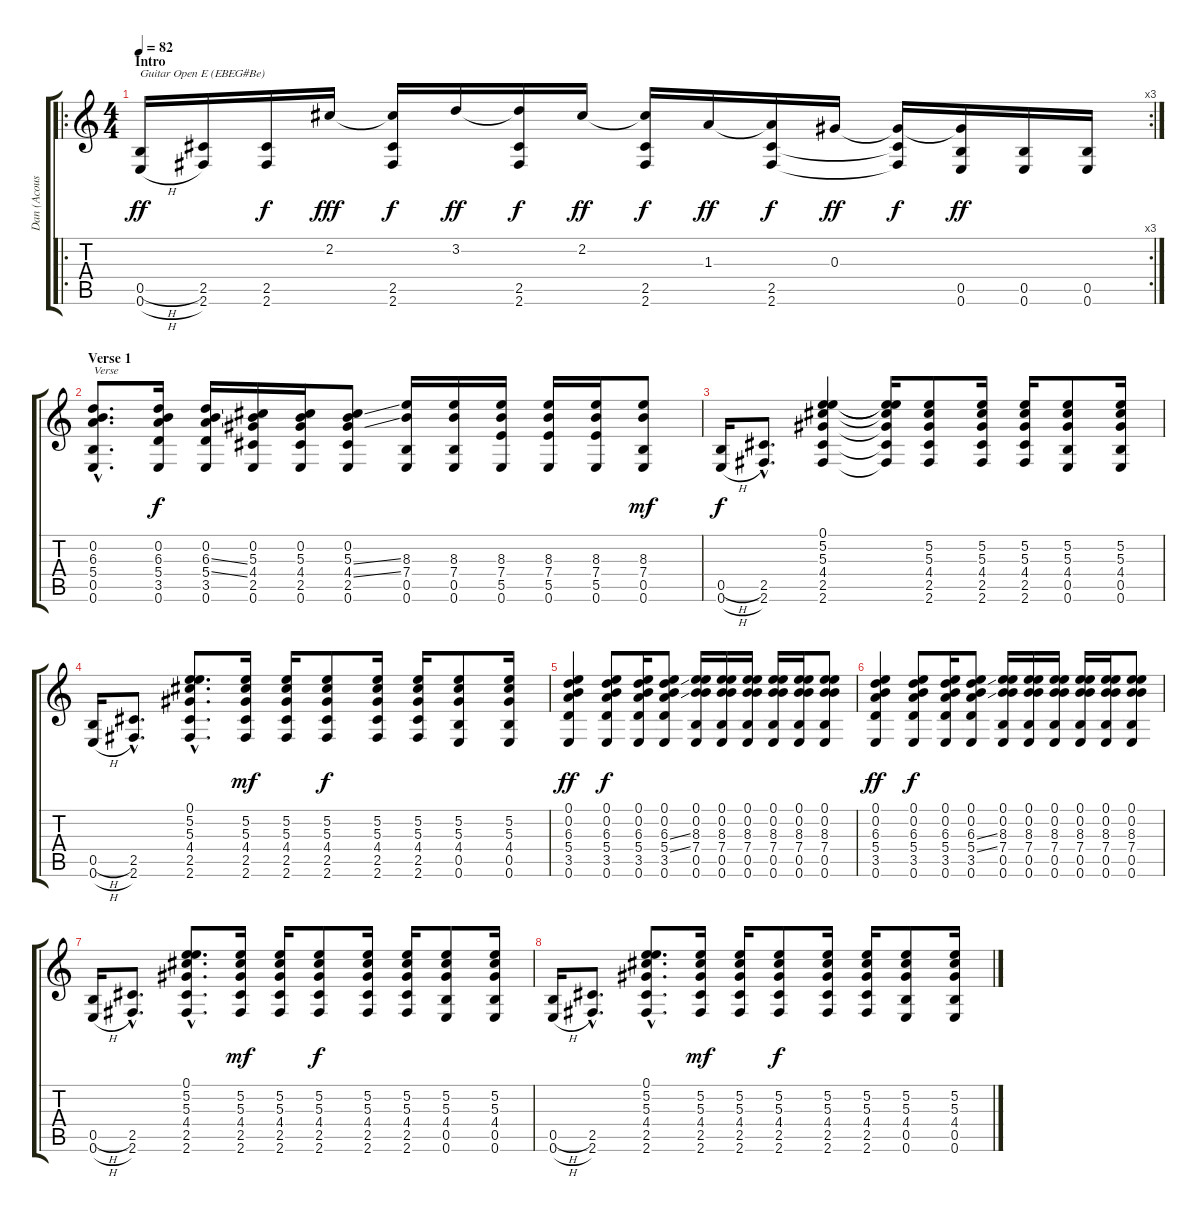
\track ("Dan (Acoustic guitar)" "Dan (Acous") {instrument acousticguitarsteel}
\staff {score tabs}
\tuning (E4 B3 Ab3 E3 B2 E2) {hide}
\ro
\rc 3
\ts (4 4)
\section ("" "Intro")
\tempo 82
\clef g2
\ks c
(0.5{h} 0.6{h}).16{txt "Guitar Open E (EBEG#Be)" dy ff instrument acousticguitarsteel} (2.5 2.6).16 (2.5 2.6).16{dy f} 2.2.16{dy fff} (2.2{t} 2.5 2.6).16{dy f} 3.2.16{dy ff} (3.2{t} 2.5 2.6).16{dy f} 2.2.16{dy ff} (2.2{t} 2.5 2.6).16{dy f} 1.3.16{dy ff} (1.3{t} 2.5 2.6).16{dy f} 0.3.16{dy ff} (0.3{t} 2.5{t} 2.6{t}).16{dy f} (0.3{t} 0.5 0.6).16{dy ff} (0.5 0.6).16 (0.5 0.6).16 |
\section ("" "Verse 1")
(0.2{hac} 6.3{hac} 5.4{hac} 0.5{hac} 0.6{hac}).8{d txt "Verse"} (0.2 6.3 5.4 3.5 0.6).16{dy f} (0.2 6.3{ss} 5.4{ss} 3.5 0.6).16 (0.2 5.3 4.4 2.5 0.6).16 (0.2 5.3 4.4 2.5 0.6).16 (0.2 5.3{ss} 4.4{ss} 2.5 0.6).8 (8.3 7.4 0.5 0.6).16 (8.3 7.4 0.5 0.6).16 (8.3 7.4 5.5 0.6).16 (8.3 7.4 5.5 0.6).16 (8.3 7.4 5.5 0.6).16 (8.3 7.4 0.5 0.6).8{dy mf} |
(0.5{h} 0.6{h}).16{dy f} (2.5{hac} 2.6{hac}).8{d} (0.1 5.2 5.3 4.4 2.5 2.6).4 (0.1{t} 5.2{t} 5.3{t} 4.4{t} 2.5{t} 2.6{t}).16 (5.2 5.3 4.4 2.5 2.6).8 (5.2 5.3 4.4 2.5 2.6).16 (5.2 5.3 4.4 2.5 2.6).16 (5.2 5.3 4.4 0.5 0.6).8 (5.2 5.3 4.4 0.5 0.6).16 |
(0.5{h} 0.6{h}).16 (2.5{hac} 2.6{hac}).8{d} (0.1{hac} 5.2{hac} 5.3{hac} 4.4{hac} 2.5{hac} 2.6{hac}).8{d} (5.2 5.3 4.4 2.5 2.6).16{dy mf} (5.2 5.3 4.4 2.5 2.6).16 (5.2 5.3 4.4 2.5 2.6).8{dy f} (5.2 5.3 4.4 2.5 2.6).16 (5.2 5.3 4.4 2.5 2.6).16 (5.2 5.3 4.4 0.5 0.6).8 (5.2 5.3 4.4 0.5 0.6).16 |
(0.1 0.2 6.3 5.4 3.5 0.6).4{dy ff} (0.1 0.2 6.3 5.4 3.5 0.6).8{dy f} (0.1 0.2 6.3 5.4 3.5 0.6).16 (0.1 0.2 6.3{ss} 5.4{ss} 3.5 0.6).8 (0.1 0.2 8.3 7.4 0.5 0.6).16 (0.1 0.2 8.3 7.4 0.5 0.6).16 (0.1 0.2 8.3 7.4 0.5 0.6).16 (0.1 0.2 8.3 7.4 0.5 0.6).16 (0.1 0.2 8.3 7.4 0.5 0.6).16 (0.1 0.2 8.3 7.4 0.5 0.6).8 |
(0.1 0.2 6.3 5.4 3.5 0.6).4{dy ff} (0.1 0.2 6.3 5.4 3.5 0.6).8{dy f} (0.1 0.2 6.3 5.4 3.5 0.6).16 (0.1 0.2 6.3{ss} 5.4{ss} 3.5 0.6).8 (0.1 0.2 8.3 7.4 0.5 0.6).16 (0.1 0.2 8.3 7.4 0.5 0.6).16 (0.1 0.2 8.3 7.4 0.5 0.6).16 (0.1 0.2 8.3 7.4 0.5 0.6).16 (0.1 0.2 8.3 7.4 0.5 0.6).16 (0.1 0.2 8.3 7.4 0.5 0.6).8 |
(0.5{h} 0.6{h}).16 (2.5{hac} 2.6{hac}).8{d} (0.1{hac} 5.2{hac} 5.3{hac} 4.4{hac} 2.5{hac} 2.6{hac}).8{d} (5.2 5.3 4.4 2.5 2.6).16{dy mf} (5.2 5.3 4.4 2.5 2.6).16 (5.2 5.3 4.4 2.5 2.6).8{dy f} (5.2 5.3 4.4 2.5 2.6).16 (5.2 5.3 4.4 2.5 2.6).16 (5.2 5.3 4.4 0.5 0.6).8 (5.2 5.3 4.4 0.5 0.6).16 |
(0.5{h} 0.6{h}).16 (2.5{hac} 2.6{hac}).8{d} (0.1{hac} 5.2{hac} 5.3{hac} 4.4{hac} 2.5{hac} 2.6{hac}).8{d} (5.2 5.3 4.4 2.5 2.6).16{dy mf} (5.2 5.3 4.4 2.5 2.6).16 (5.2 5.3 4.4 2.5 2.6).8{dy f} (5.2 5.3 4.4 2.5 2.6).16 (5.2 5.3 4.4 2.5 2.6).16 (5.2 5.3 4.4 0.5 0.6).8 (5.2 5.3 4.4 0.5 0.6).16
